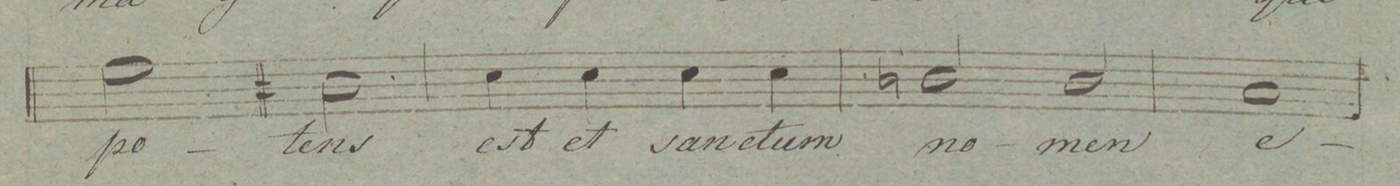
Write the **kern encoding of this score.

**kern	**text	**dynam
*I"Baſso.	*	*
*clefF4	*	*
*k[]	*	*
*met(c|)	*	*
*M2/2	*	*
2G\	po-	.
2D#X\	-tens	.
=54	=54	=54
4E\	est	.
4E\	et	.
4E\	san-	.
4E\	-ctum	.
=55	=55	=55
2Dn/	no-	.
2D/	-men	.
=56	=56	=56
1C/	e-	.
=57	=57	=57
*-	*-	*-
